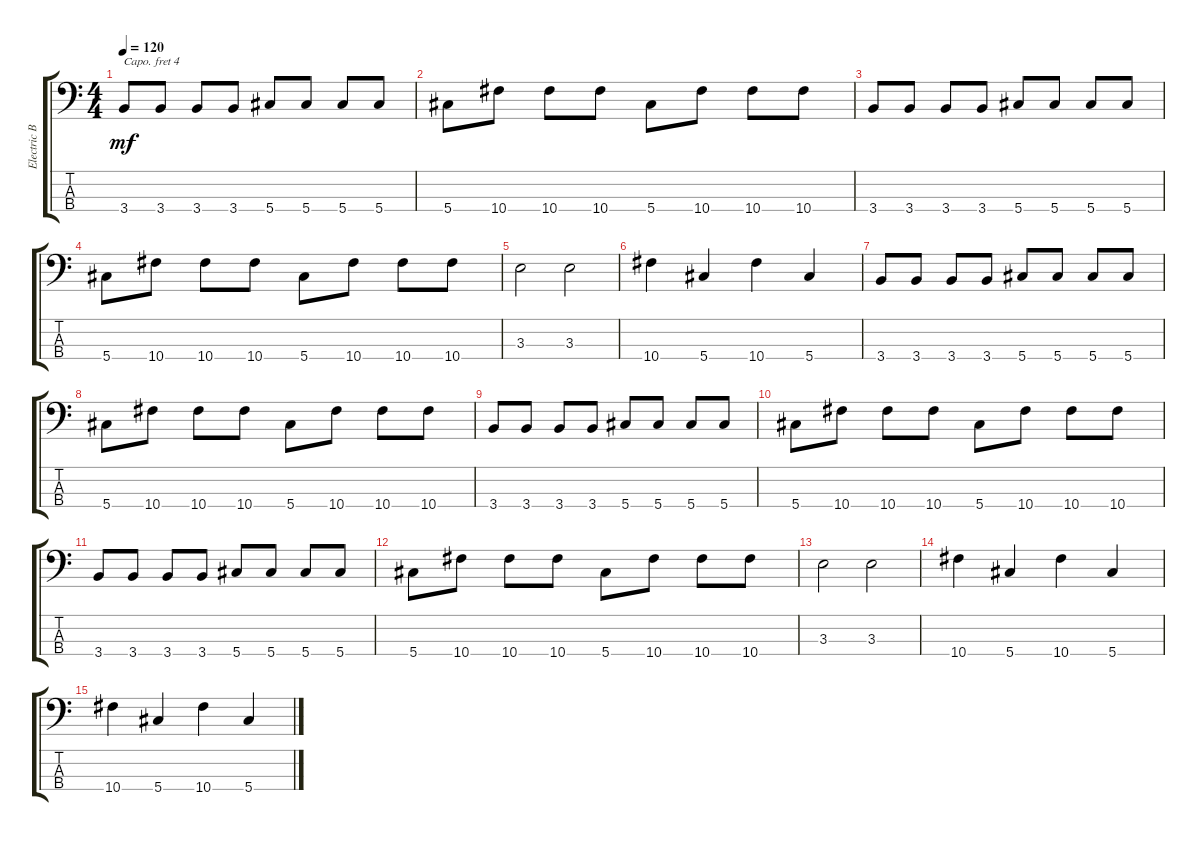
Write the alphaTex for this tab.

\track ("Electric Bass" "Electric B") {instrument electricbassfinger}
\staff {score tabs}
\capo 4
\tuning (G2 D2 A1 E1) {hide}
\ts (4 4)
\tempo 120
\clef f4
\ks c
3.4.8{dy mf} 3.4.8 3.4.8 3.4.8 5.4.8 5.4.8 5.4.8 5.4.8 |
5.4.8 10.4.8 10.4.8 10.4.8 5.4.8 10.4.8 10.4.8 10.4.8 |
3.4.8 3.4.8 3.4.8 3.4.8 5.4.8 5.4.8 5.4.8 5.4.8 |
5.4.8 10.4.8 10.4.8 10.4.8 5.4.8 10.4.8 10.4.8 10.4.8 |
3.3.2 3.3.2 |
10.4.4 5.4.4 10.4.4 5.4.4 |
3.4.8 3.4.8 3.4.8 3.4.8 5.4.8 5.4.8 5.4.8 5.4.8 |
5.4.8 10.4.8 10.4.8 10.4.8 5.4.8 10.4.8 10.4.8 10.4.8 |
3.4.8 3.4.8 3.4.8 3.4.8 5.4.8 5.4.8 5.4.8 5.4.8 |
5.4.8 10.4.8 10.4.8 10.4.8 5.4.8 10.4.8 10.4.8 10.4.8 |
3.4.8 3.4.8 3.4.8 3.4.8 5.4.8 5.4.8 5.4.8 5.4.8 |
5.4.8 10.4.8 10.4.8 10.4.8 5.4.8 10.4.8 10.4.8 10.4.8 |
3.3.2 3.3.2 |
10.4.4 5.4.4 10.4.4 5.4.4 |
10.4.4 5.4.4 10.4.4 5.4.4
